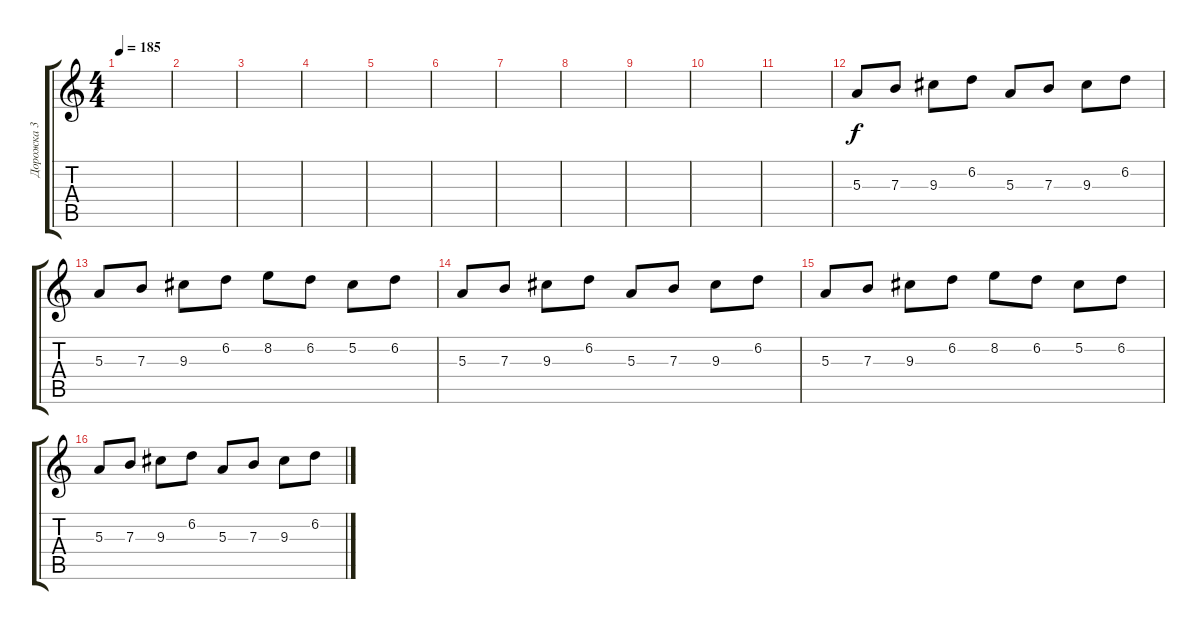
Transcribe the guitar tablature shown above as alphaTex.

\track ("Дорожка 3" "Дорожка 3") {instrument distortionguitar}
\staff {score tabs}
\tuning (Db4 Ab3 E3 B2 Gb2 B1) {hide}
\ts (4 4)
\tempo 185
\clef g2
\ks c
|
|
|
|
|
|
|
|
|
|
|
5.3.8{instrument overdrivenguitar} 7.3.8 9.3.8 6.2.8 5.3.8 7.3.8 9.3.8 6.2.8 |
5.3.8 7.3.8 9.3.8 6.2.8 8.2.8 6.2.8 5.2.8 6.2.8 |
5.3.8 7.3.8 9.3.8 6.2.8 5.3.8 7.3.8 9.3.8 6.2.8 |
5.3.8 7.3.8 9.3.8 6.2.8 8.2.8 6.2.8 5.2.8 6.2.8 |
5.3.8 7.3.8 9.3.8 6.2.8 5.3.8 7.3.8 9.3.8 6.2.8
